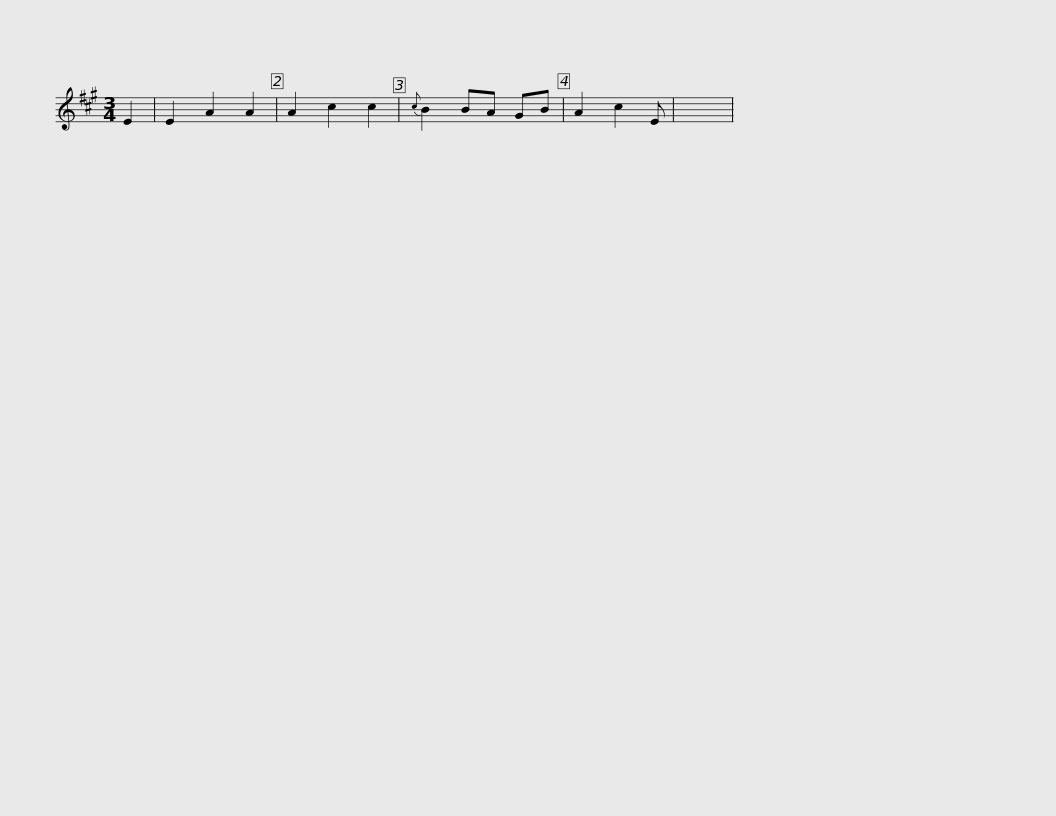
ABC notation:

X:1
L:1/8
M:3/4
I:linebreak $
K:A
V:1 treble
V:1
 E2 | E2 A2 A2 | A2 c2 c2 |{c} B2 BA GB | A2 c2 E | %5
 x6 | %6
